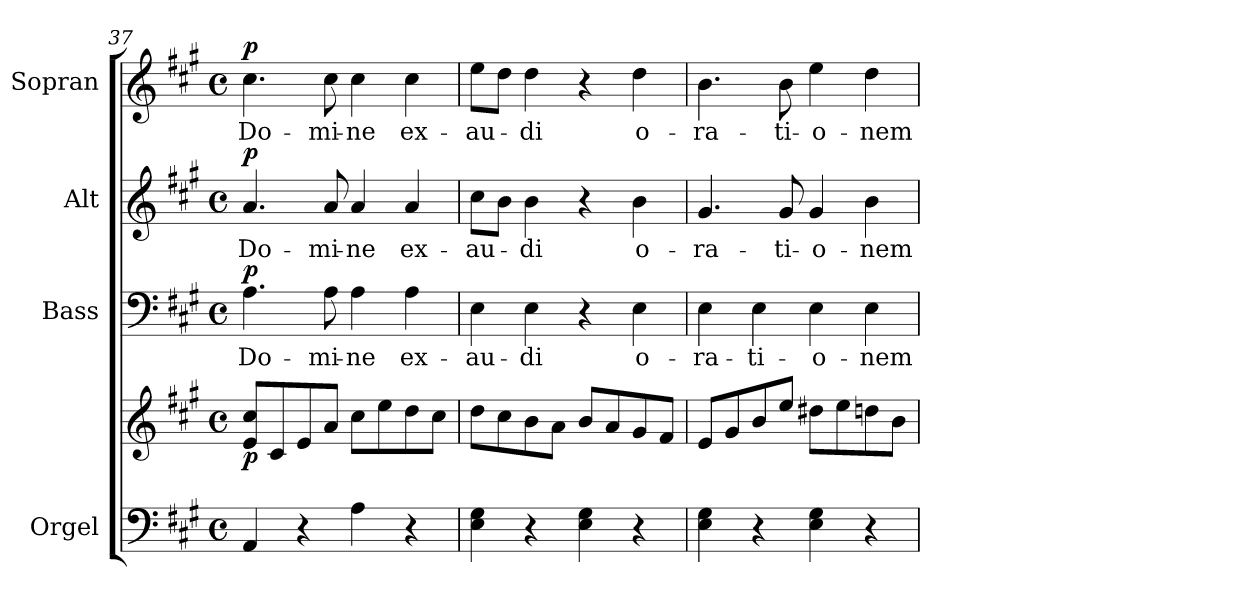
**kern	**kern	**dynam	**kern	**text	**dynam	**kern	**text	**dynam	**kern	**text	**dynam
*part4	*part4	*part4	*part3	*part3	*part3	*part2	*part2	*part2	*part1	*part1	*part1
*staff5	*staff4	*staff4/5	*staff3	*staff3	*staff3	*staff2	*staff2	*staff2	*staff1	*staff1	*staff1
*I"Orgel	*	*	*I"Bass	*	*	*I"Alt	*	*	*I"Sopran	*	*
*I'Org.	*	*	*I'B.	*	*	*I'A.	*	*	*I'S.	*	*
*clefF4	*clefG2	*	*clefF4	*	*	*clefG2	*	*	*clefG2	*	*
*k[f#c#g#]	*k[f#c#g#]	*	*k[f#c#g#]	*	*	*k[f#c#g#]	*	*	*k[f#c#g#]	*	*
*A:	*A:	*	*A:	*	*	*A:	*	*	*A:	*	*
*M4/4	*M4/4	*	*M4/4	*	*	*M4/4	*	*	*M4/4	*	*
*met(c)	*met(c)	*	*met(c)	*	*	*met(c)	*	*	*met(c)	*	*
=37	=37	=37	=37	=37	=37	=37	=37	=37	=37	=37	=37
!	!	!LO:DY:b	!	!LO:LY:b	!LO:DY:a	!	!LO:LY:b	!LO:DY:a	!	!LO:LY:b	!LO:DY:a
4AA/	8e/ 8cc#/L	p	4.A\	Do-	p	4.a/	Do-	p	4.cc#\	Do-	p
.	8c#/	.	.	.	.	.	.	.	.	.	.
4r	8e/	.	.	.	.	.	.	.	.	.	.
!	!	!	!	!LO:LY:b	!	!	!LO:LY:b	!	!	!LO:LY:b	!
.	8a/J	.	8A\	-mi-	.	8a/	-mi-	.	8cc#\	-mi-	.
!	!	!	!	!LO:LY:b	!	!	!LO:LY:b	!	!	!LO:LY:b	!
4A\	8cc#\L	.	4A\	-ne	.	4a/	-ne	.	4cc#\	-ne	.
.	8ee\	.	.	.	.	.	.	.	.	.	.
!	!	!	!	!LO:LY:b	!	!	!LO:LY:b	!	!	!LO:LY:b	!
4r	8dd\	.	4A\	ex-	.	4a/	ex-	.	4cc#\	ex-	.
.	8cc#\J	.	.	.	.	.	.	.	.	.	.
=38	=38	=38	=38	=38	=38	=38	=38	=38	=38	=38	=38
!	!	!	!	!LO:LY:b	!	!	!LO:LY:b	!	!	!LO:LY:b	!
4E\ 4G#\	8dd\L	.	4E\	-au-	.	8cc#\L	-au-	.	8ee\L	-au-	.
.	8cc#\	.	.	.	.	8b\J	.	.	8dd\J	.	.
!	!	!	!	!LO:LY:b	!	!	!LO:LY:b	!	!	!LO:LY:b	!
4r	8b\	.	4E\	-di	.	4b\	-di	.	4dd\	-di	.
.	8a\J	.	.	.	.	.	.	.	.	.	.
4E\ 4G#\	8b/L	.	4r	.	.	4r	.	.	4r	.	.
.	8a/	.	.	.	.	.	.	.	.	.	.
!	!	!	!	!LO:LY:b	!	!	!LO:LY:b	!	!	!LO:LY:b	!
4r	8g#/	.	4E\	o-	.	4b\	o-	.	4dd\	o-	.
.	8f#/J	.	.	.	.	.	.	.	.	.	.
=39	=39	=39	=39	=39	=39	=39	=39	=39	=39	=39	=39
!	!	!	!	!LO:LY:b	!	!	!LO:LY:b	!	!	!LO:LY:b	!
4E\ 4G#\	8e/L	.	4E\	-ra-	.	4.g#/	-ra-	.	4.b\	-ra-	.
.	8g#/	.	.	.	.	.	.	.	.	.	.
!	!	!	!	!LO:LY:b	!	!	!	!	!	!	!
4r	8b/	.	4E\	-ti-	.	.	.	.	.	.	.
!	!	!	!	!	!	!	!LO:LY:b	!	!	!LO:LY:b	!
.	8ee/J	.	.	.	.	8g#/	-ti-	.	8b\	-ti-	.
!	!	!	!	!LO:LY:b	!	!	!LO:LY:b	!	!	!LO:LY:b	!
4E\ 4G#\	8dd#X\L	.	4E\	-o-	.	4g#/	-o-	.	4ee\	-o-	.
.	8ee\	.	.	.	.	.	.	.	.	.	.
!	!	!	!	!LO:LY:b	!	!	!LO:LY:b	!	!	!LO:LY:b	!
4r	8ddn\	.	4E\	-nem	.	4b\	-nem	.	4dd\	-nem	.
.	8b\J	.	.	.	.	.	.	.	.	.	.
=	=	=	=	=	=	=	=	=	=	=	=
*-	*-	*-	*-	*-	*-	*-	*-	*-	*-	*-	*-
